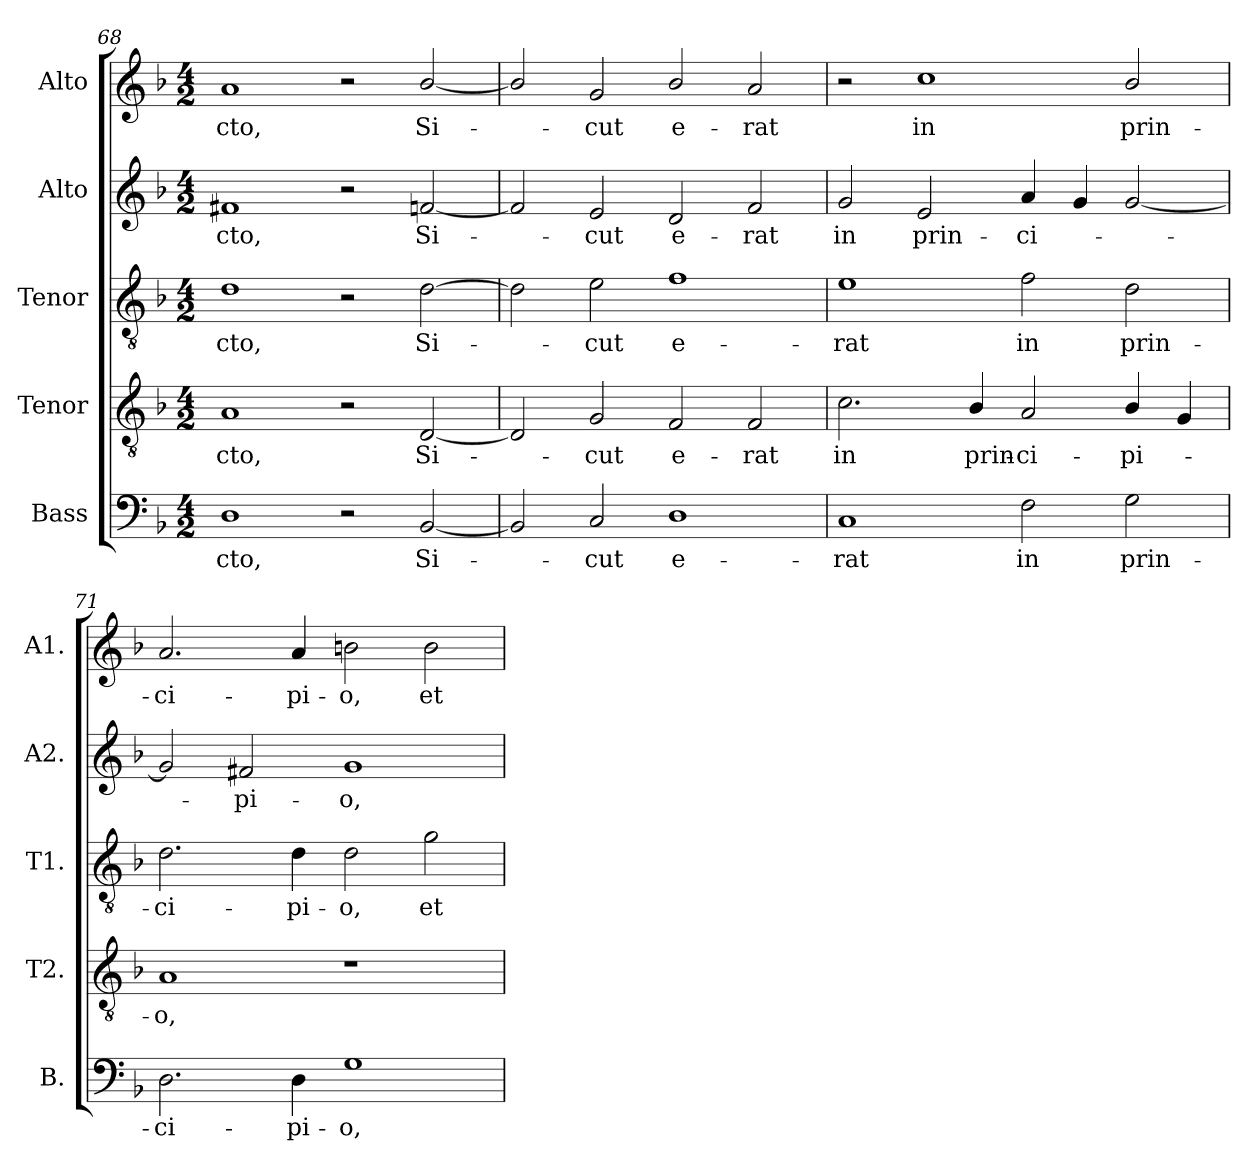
**kern	**text	**kern	**text	**kern	**text	**kern	**text	**kern	**text
*part5	*part5	*part4	*part4	*part3	*part3	*part2	*part2	*part1	*part1
*staff5	*staff5	*staff4	*staff4	*staff3	*staff3	*staff2	*staff2	*staff1	*staff1
*I"Bass	*	*I"Tenor	*	*I"Tenor	*	*I"Alto	*	*I"Alto	*
*I'B.	*	*I'T2.	*	*I'T1.	*	*I'A2.	*	*I'A1.	*
*clefF4	*	*clefGv2	*	*clefGv2	*	*clefG2	*	*clefG2	*
*	*	*ITrd7c12	*	*ITrd7c12	*	*	*	*	*
*k[b-]	*	*k[b-]	*	*k[b-]	*	*k[b-]	*	*k[b-]	*
*F:	*	*F:	*	*F:	*	*F:	*	*F:	*
*M4/2	*	*M4/2	*	*M4/2	*	*M4/2	*	*M4/2	*
=68	=68	=68	=68	=68	=68	=68	=68	=68	=68
!	!LO:LY:b:color=#000000	!	!	!	!	!	!	!	!
!	!	!	!LO:LY:b:color=#000000	!	!	!	!	!	!
!	!	!	!	!	!LO:LY:b:color=#000000	!	!	!	!
!	!	!	!	!	!	!	!LO:LY:b:color=#000000	!	!
!	!	!	!	!	!	!	!	!	!LO:LY:b:color=#000000
1Di	-cto,	1AAi	-cto,	1Di	-cto,	1f#Xi	-cto,	1ai	-cto,
2r	.	2r	.	2r	.	2r	.	2r	.
!	!LO:LY:b:color=#000000	!	!	!	!	!	!	!	!
!	!	!	!LO:LY:b:color=#000000	!	!	!	!	!	!
!	!	!	!	!	!LO:LY:b:color=#000000	!	!	!	!
!	!	!	!	!	!	!	!LO:LY:b:color=#000000	!	!
!	!	!	!	!	!	!	!	!	!LO:LY:b:color=#000000
[2BB-i/	Si-	[2DDi/	Si-	[2Di\	Si-	[2fni/	Si-	[2b-i/	Si-
!!LO:LB:g=z
=69	=69	=69	=69	=69	=69	=69	=69	=69	=69
2BB-i/]	.	2DDi/]	.	2Di\]	.	2fi/]	.	2b-i/]	.
!	!LO:LY:b:color=#000000	!	!	!	!	!	!	!	!
!	!	!	!LO:LY:b:color=#000000	!	!	!	!	!	!
!	!	!	!	!	!LO:LY:b:color=#000000	!	!	!	!
!	!	!	!	!	!	!	!LO:LY:b:color=#000000	!	!
!	!	!	!	!	!	!	!	!	!LO:LY:b:color=#000000
2Ci/	-cut	2GGi/	-cut	2Ei\	-cut	2ei/	-cut	2gi/	-cut
!	!LO:LY:b:color=#000000	!	!	!	!	!	!	!	!
!	!	!	!LO:LY:b:color=#000000	!	!	!	!	!	!
!	!	!	!	!	!LO:LY:b:color=#000000	!	!	!	!
!	!	!	!	!	!	!	!LO:LY:b:color=#000000	!	!
!	!	!	!	!	!	!	!	!	!LO:LY:b:color=#000000
1Di	e-	2FFi/	e-	1Fi	e-	2di/	e-	2b-i/	e-
!	!	!	!LO:LY:b:color=#000000	!	!	!	!	!	!
!	!	!	!	!	!	!	!LO:LY:b:color=#000000	!	!
!	!	!	!	!	!	!	!	!	!LO:LY:b:color=#000000
.	.	2FFi/	-rat	.	.	2fi/	-rat	2ai/	-rat
=70	=70	=70	=70	=70	=70	=70	=70	=70	=70
!	!LO:LY:b:color=#000000	!	!	!	!	!	!	!	!
!	!	!	!LO:LY:b:color=#000000	!	!	!	!	!	!
!	!	!	!	!	!LO:LY:b:color=#000000	!	!	!	!
!	!	!	!	!	!	!	!LO:LY:b:color=#000000	!	!
1Ci	-rat	2.Ci\	in	1Ei	-rat	2gi/	in	2r	.
!	!	!	!	!	!	!	!LO:LY:b:color=#000000	!	!
!	!	!	!	!	!	!	!	!	!LO:LY:b:color=#000000
.	.	.	.	.	.	2ei/	prin-	1cci	in
!	!	!	!LO:LY:b:color=#000000	!	!	!	!	!	!
.	.	4BB-i/	prin-	.	.	.	.	.	.
!	!LO:LY:b:color=#000000	!	!	!	!	!	!	!	!
!	!	!	!LO:LY:b:color=#000000	!	!	!	!	!	!
!	!	!	!	!	!LO:LY:b:color=#000000	!	!	!	!
!	!	!	!	!	!	!	!LO:LY:b:color=#000000	!	!
2Fi\	in	2AAi/	-ci-	2Fi\	in	4ai/	-ci-	.	.
.	.	.	.	.	.	4gi/	.	.	.
!	!LO:LY:b:color=#000000	!	!	!	!	!	!	!	!
!	!	!	!LO:LY:b:color=#000000	!	!	!	!	!	!
!	!	!	!	!	!LO:LY:b:color=#000000	!	!	!	!
!	!	!	!	!	!	!	!	!	!LO:LY:b:color=#000000
2Gi\	prin-	4BB-i/	-pi-	2Di\	prin-	[2gi/	.	2b-i/	prin-
.	.	4GGi/	.	.	.	.	.	.	.
=71	=71	=71	=71	=71	=71	=71	=71	=71	=71
!	!LO:LY:b:color=#000000	!	!	!	!	!	!	!	!
!	!	!	!LO:LY:b:color=#000000	!	!	!	!	!	!
!	!	!	!	!	!LO:LY:b:color=#000000	!	!	!	!
!	!	!	!	!	!	!	!	!	!LO:LY:b:color=#000000
2.Di\	-ci-	1AAi	-o,	2.Di\	-ci-	2gi/]	.	2.ai/	-ci-
!	!	!	!	!	!	!	!LO:LY:b:color=#000000	!	!
.	.	.	.	.	.	2f#Xi/	-pi-	.	.
!	!LO:LY:b:color=#000000	!	!	!	!	!	!	!	!
!	!	!	!	!	!LO:LY:b:color=#000000	!	!	!	!
!	!	!	!	!	!	!	!	!	!LO:LY:b:color=#000000
4Di\	-pi-	.	.	4Di\	-pi-	.	.	4ai/	-pi-
!	!LO:LY:b:color=#000000	!	!	!	!	!	!	!	!
!	!	!	!	!	!LO:LY:b:color=#000000	!	!	!	!
!	!	!	!	!	!	!	!LO:LY:b:color=#000000	!	!
!	!	!	!	!	!	!	!	!	!LO:LY:b:color=#000000
1Gi	-o,	1r	.	2Di\	-o,	1gi	-o,	2bni\	-o,
!	!	!	!	!	!LO:LY:b:color=#000000	!	!	!	!
!	!	!	!	!	!	!	!	!	!LO:LY:b:color=#000000
.	.	.	.	2Gi\	et	.	.	2bi\	et
=	=	=	=	=	=	=	=	=	=
*-	*-	*-	*-	*-	*-	*-	*-	*-	*-
